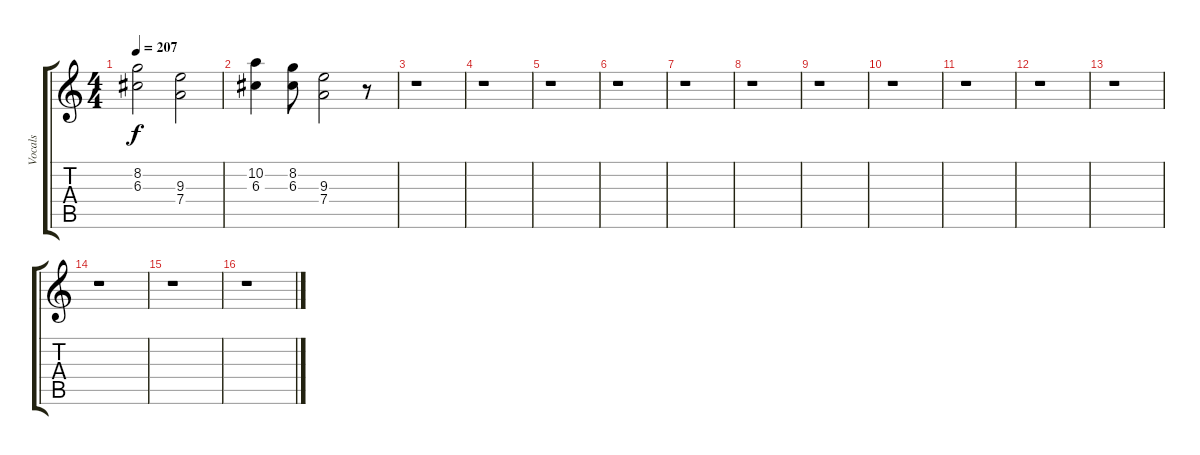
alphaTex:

\track ("Vocals" "Vocals") {instrument electricguitarjazz}
\staff {score tabs}
\tuning (E4 B3 G3 D3 A2 E2) {hide}
\ts (4 4)
\tempo 207
\clef g2
\ks c
(8.2 6.3).2{dy f} (9.3 7.4).2 |
(10.2 6.3).4 (8.2 6.3).8 (9.3 7.4).2 r.8 |
r.1 |
r.1 |
r.1 |
r.1 |
r.1 |
r.1 |
r.1 |
r.1 |
r.1 |
r.1 |
r.1 |
r.1 |
r.1 |
r.1
